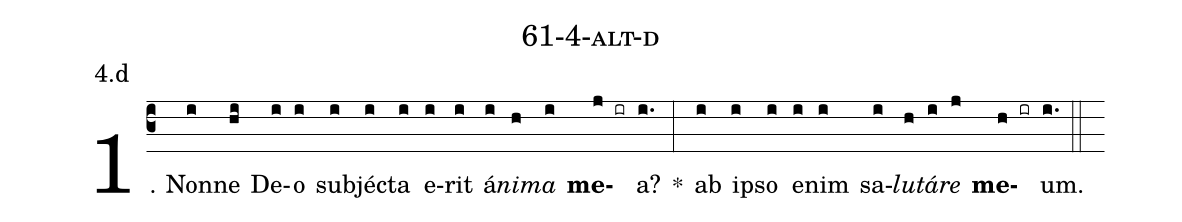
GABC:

name: 61-4-alt-d;
annotation: 4.d;
%%
(c3)1. Non(i)ne(hi) De(i)o(i) sub(i)jéc(i)ta(i) e(i)rit(i) á(i)<i>ni</i>(h)<i>ma</i>(i) <b>me</b>(j ir)a?(i.) *(:) ab(i) ip(i)so(i) e(i)nim(i) sa(i)<i>lu</i>(h)<i>tá</i>(i)<i>re</i>(j) <b>me</b>(h ir)um.(i.) (::)
